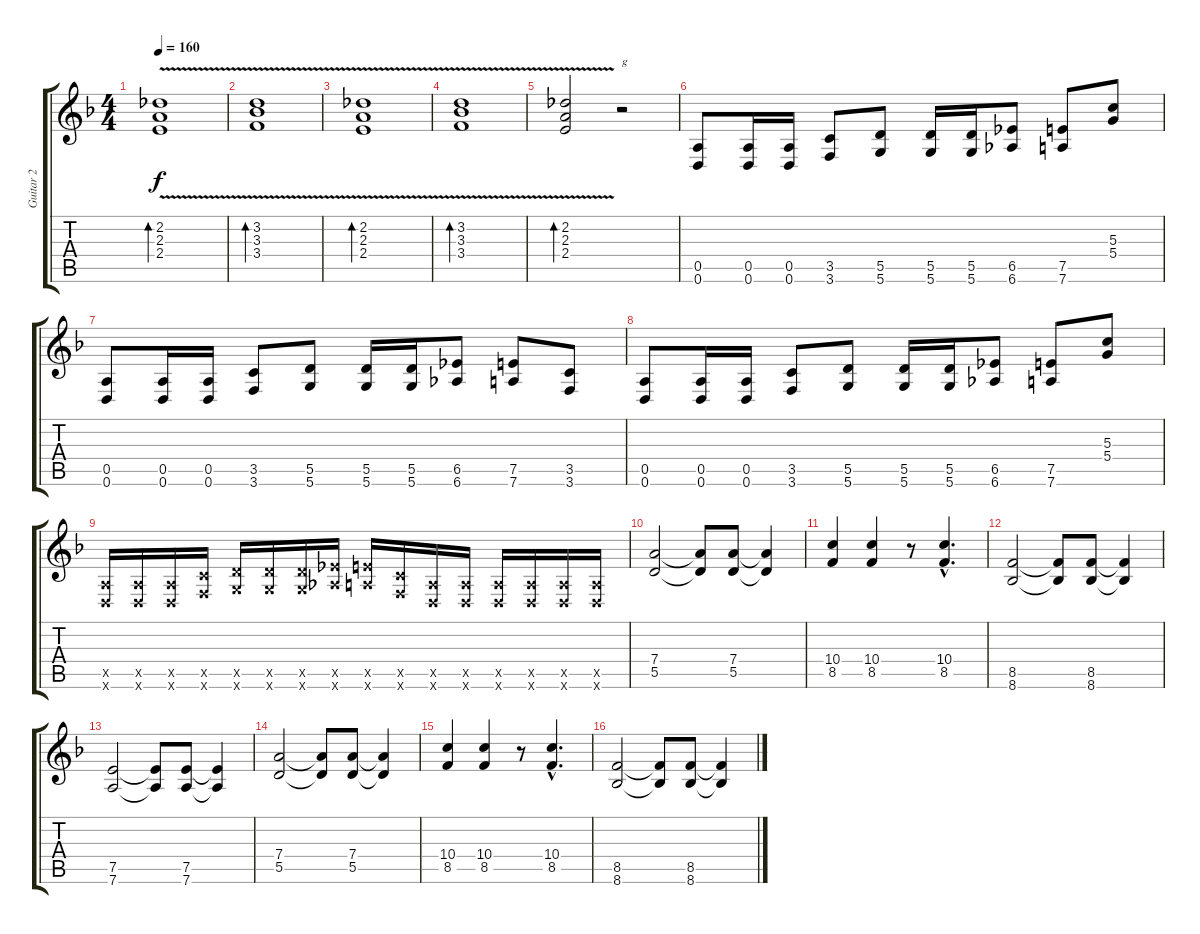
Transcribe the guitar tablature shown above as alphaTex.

\track ("Guitar 2" "Guitar 2") {instrument distortionguitar}
\staff {score tabs}
\tuning (E4 B3 G3 D3 A2 D2) {hide}
\ts (4 4)
\tempo 160
\clef g2
\ks f
(2.2 2.3{v} 2.4).1{bd 480 dy f} |
(3.2 3.3 3.4{v}).1{bd 480} |
(2.2 2.3{v} 2.4).1{bd 480} |
(3.2 3.3 3.4{v}).1{bd 480} |
(2.2 2.3{v} 2.4).2{bd 480} r.2{txt "g"} |
(0.5 0.6).8 (0.5 0.6).16 (0.5 0.6).16 (3.5 3.6).8 (5.5 5.6).8 (5.5 5.6).16 (5.5 5.6).16 (6.5 6.6).8 (7.5 7.6).8 (5.3 5.4).8 |
(0.5 0.6).8 (0.5 0.6).16 (0.5 0.6).16 (3.5 3.6).8 (5.5 5.6).8 (5.5 5.6).16 (5.5 5.6).16 (6.5 6.6).8 (7.5 7.6).8 (3.5 3.6).8 |
(0.5 0.6).8 (0.5 0.6).16 (0.5 0.6).16 (3.5 3.6).8 (5.5 5.6).8 (5.5 5.6).16 (5.5 5.6).16 (6.5 6.6).8 (7.5 7.6).8 (5.3 5.4).8 |
(0.5{x} 0.6{x}).16 (0.5{x} 0.6{x}).16 (0.5{x} 0.6{x}).16 (3.5{x} 3.6{x}).16 (5.5{x} 5.6{x}).16 (5.5{x} 5.6{x}).16 (5.5{x} 5.6{x}).16 (6.5{x} 6.6{x}).16 (7.5{x} 7.6{x}).16 (3.5{x} 3.6{x}).16 (0.5{x} 0.6{x}).16 (0.5{x} 0.6{x}).16 (0.5{x} 0.6{x}).16 (0.5{x} 0.6{x}).16 (0.5{x} 0.6{x}).16 (0.5{x} 0.6{x}).16 |
(7.4 5.5).2 (7.4{t} 5.5{t}).8 (7.4 5.5).8 (7.4{t} 5.5{t}).4 |
(10.4 8.5).4 (10.4 8.5).4 r.8 (10.4{hac} 8.5{hac}).4{d} |
(8.5 8.6).2 (8.5{t} 8.6{t}).8 (8.5 8.6).8 (8.5{t} 8.6{t}).4 |
(7.5 7.6).2 (7.5{t} 7.6{t}).8 (7.5 7.6).8 (7.5{t} 7.6{t}).4 |
(7.4 5.5).2 (7.4{t} 5.5{t}).8 (7.4 5.5).8 (7.4{t} 5.5{t}).4 |
(10.4 8.5).4 (10.4 8.5).4 r.8 (10.4{hac} 8.5{hac}).4{d} |
(8.5 8.6).2 (8.5{t} 8.6{t}).8 (8.5 8.6).8 (8.5{t} 8.6{t}).4
